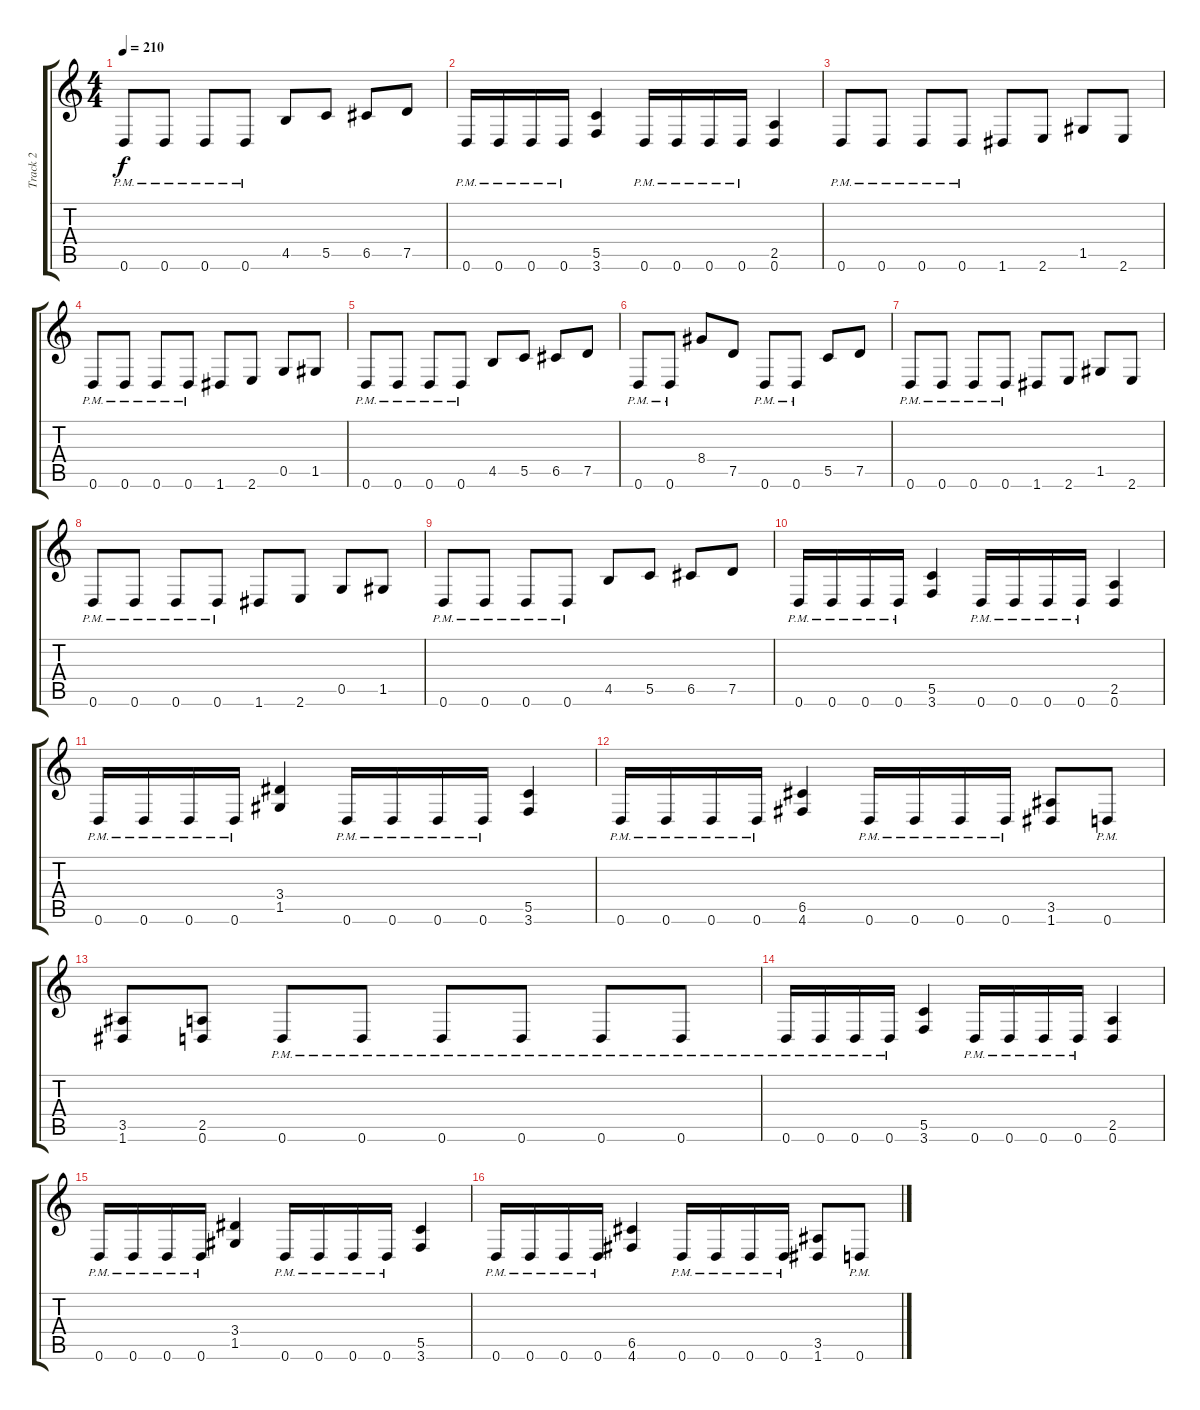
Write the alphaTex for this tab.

\track ("Track 2" "Track 2") {instrument overdrivenguitar}
\staff {score tabs}
\tuning (D4 A3 F3 C3 G2 D2) {hide}
\ts (4 4)
\tempo 210
\clef g2
\ks c
0.6{pm}.8{dy f} 0.6{pm}.8 0.6{pm}.8 0.6{pm}.8 4.5.8 5.5.8 6.5.8 7.5.8 |
0.6{pm}.16 0.6{pm}.16 0.6{pm}.16 0.6{pm}.16 (5.5 3.6).4 0.6{pm}.16 0.6{pm}.16 0.6{pm}.16 0.6{pm}.16 (2.5 0.6).4 |
0.6{pm}.8 0.6{pm}.8 0.6{pm}.8 0.6{pm}.8 1.6.8 2.6.8 1.5.8 2.6.8 |
0.6{pm}.8 0.6{pm}.8 0.6{pm}.8 0.6{pm}.8 1.6.8 2.6.8 0.5.8 1.5.8 |
0.6{pm}.8 0.6{pm}.8 0.6{pm}.8 0.6{pm}.8 4.5.8 5.5.8 6.5.8 7.5.8 |
0.6{pm}.8 0.6{pm}.8 8.4.8 7.5.8 0.6{pm}.8 0.6{pm}.8 5.5.8 7.5.8 |
0.6{pm}.8 0.6{pm}.8 0.6{pm}.8 0.6{pm}.8 1.6.8 2.6.8 1.5.8 2.6.8 |
0.6{pm}.8 0.6{pm}.8 0.6{pm}.8 0.6{pm}.8 1.6.8 2.6.8 0.5.8 1.5.8 |
0.6{pm}.8 0.6{pm}.8 0.6{pm}.8 0.6{pm}.8 4.5.8 5.5.8 6.5.8 7.5.8 |
0.6{pm}.16 0.6{pm}.16 0.6{pm}.16 0.6{pm}.16 (5.5 3.6).4 0.6{pm}.16 0.6{pm}.16 0.6{pm}.16 0.6{pm}.16 (2.5 0.6).4 |
0.6{pm}.16 0.6{pm}.16 0.6{pm}.16 0.6{pm}.16 (3.4 1.5).4 0.6{pm}.16 0.6{pm}.16 0.6{pm}.16 0.6{pm}.16 (5.5 3.6).4 |
0.6{pm}.16 0.6{pm}.16 0.6{pm}.16 0.6{pm}.16 (6.5 4.6).4 0.6{pm}.16 0.6{pm}.16 0.6{pm}.16 0.6{pm}.16 (3.5 1.6).8 0.6{pm}.8 |
(3.5 1.6).8 (2.5 0.6).8 0.6{pm}.8 0.6{pm}.8 0.6{pm}.8 0.6{pm}.8 0.6{pm}.8 0.6{pm}.8 |
0.6{pm}.16 0.6{pm}.16 0.6{pm}.16 0.6{pm}.16 (5.5 3.6).4 0.6{pm}.16 0.6{pm}.16 0.6{pm}.16 0.6{pm}.16 (2.5 0.6).4 |
0.6{pm}.16 0.6{pm}.16 0.6{pm}.16 0.6{pm}.16 (3.4 1.5).4 0.6{pm}.16 0.6{pm}.16 0.6{pm}.16 0.6{pm}.16 (5.5 3.6).4 |
0.6{pm}.16 0.6{pm}.16 0.6{pm}.16 0.6{pm}.16 (6.5 4.6).4 0.6{pm}.16 0.6{pm}.16 0.6{pm}.16 0.6{pm}.16 (3.5 1.6).8 0.6{pm}.8
